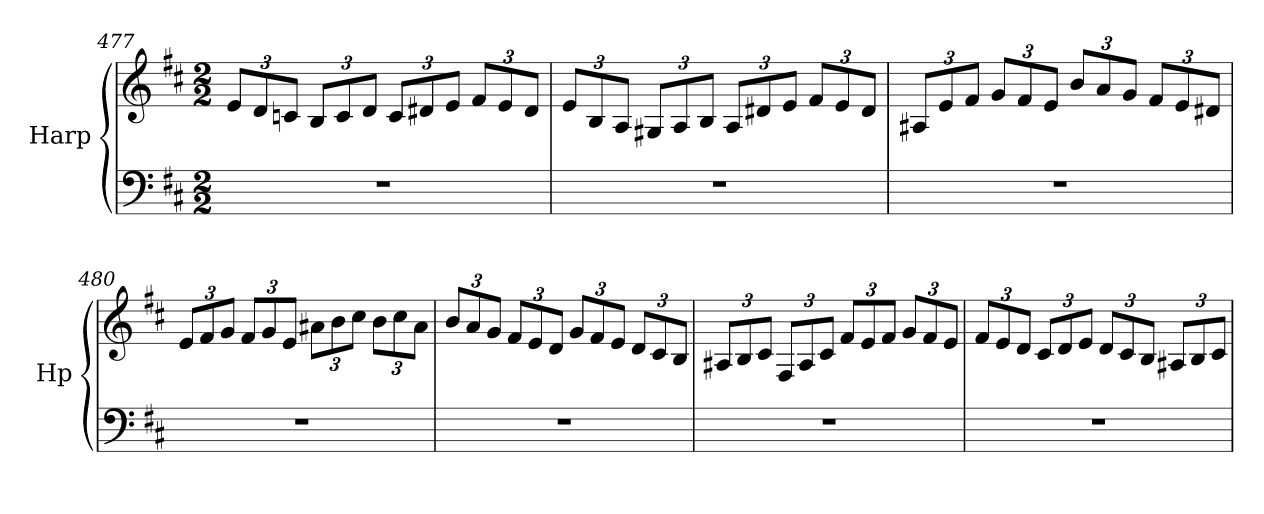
**kern	**kern
*part1	*part1
*staff2	*staff1
*I"Harp	*
*I'Hp	*
*clefF4	*clefG2
*k[f#c#]	*k[f#c#]
*M2/2	*M2/2
*	*Xbrackettup
=477	=477
1r	12e/L
.	12d/
.	12cn/J
.	12B/L
.	12c/
.	12d/J
.	12c/L
.	12d#X/
.	12e/J
.	12f#/L
.	12e/
.	12d#/J
=478	=478
1r	12e/L
.	12B/
.	12A/J
.	12G#X/L
.	12A/
.	12B/J
.	12A/L
.	12d#X/
.	12e/J
.	12f#/L
.	12e/
.	12d#/J
!!LO:LB:g=z
=479	=479
1r	12A#X/L
.	12e/
.	12f#/J
.	12g/L
.	12f#/
.	12e/J
.	12b/L
.	12a/
.	12g/J
.	12f#/L
.	12e/
.	12d#X/J
=480	=480
1r	12e/L
.	12f#/
.	12g/J
.	12f#/L
.	12g/
.	12e/J
.	12a#X\L
.	12b\
.	12cc#\J
.	12b\L
.	12cc#\
.	12a#\J
=481	=481
1r	12b/L
.	12a/
.	12g/J
.	12f#/L
.	12e/
.	12d/J
.	12g/L
.	12f#/
.	12e/J
.	12d/L
.	12c#/
.	12B/J
!!LO:LB:g=z
=482	=482
1r	12A#X/L
.	12B/
.	12c#/J
.	12F#/L
.	12A#/
.	12c#/J
.	12f#/L
.	12e/
.	12f#/J
.	12g/L
.	12f#/
.	12e/J
=483	=483
1r	12f#/L
.	12e/
.	12d/J
.	12c#/L
.	12d/
.	12e/J
.	12d/L
.	12c#/
.	12B/J
.	12A#X/L
.	12B/
.	12c#/J
=	=
*-	*-
